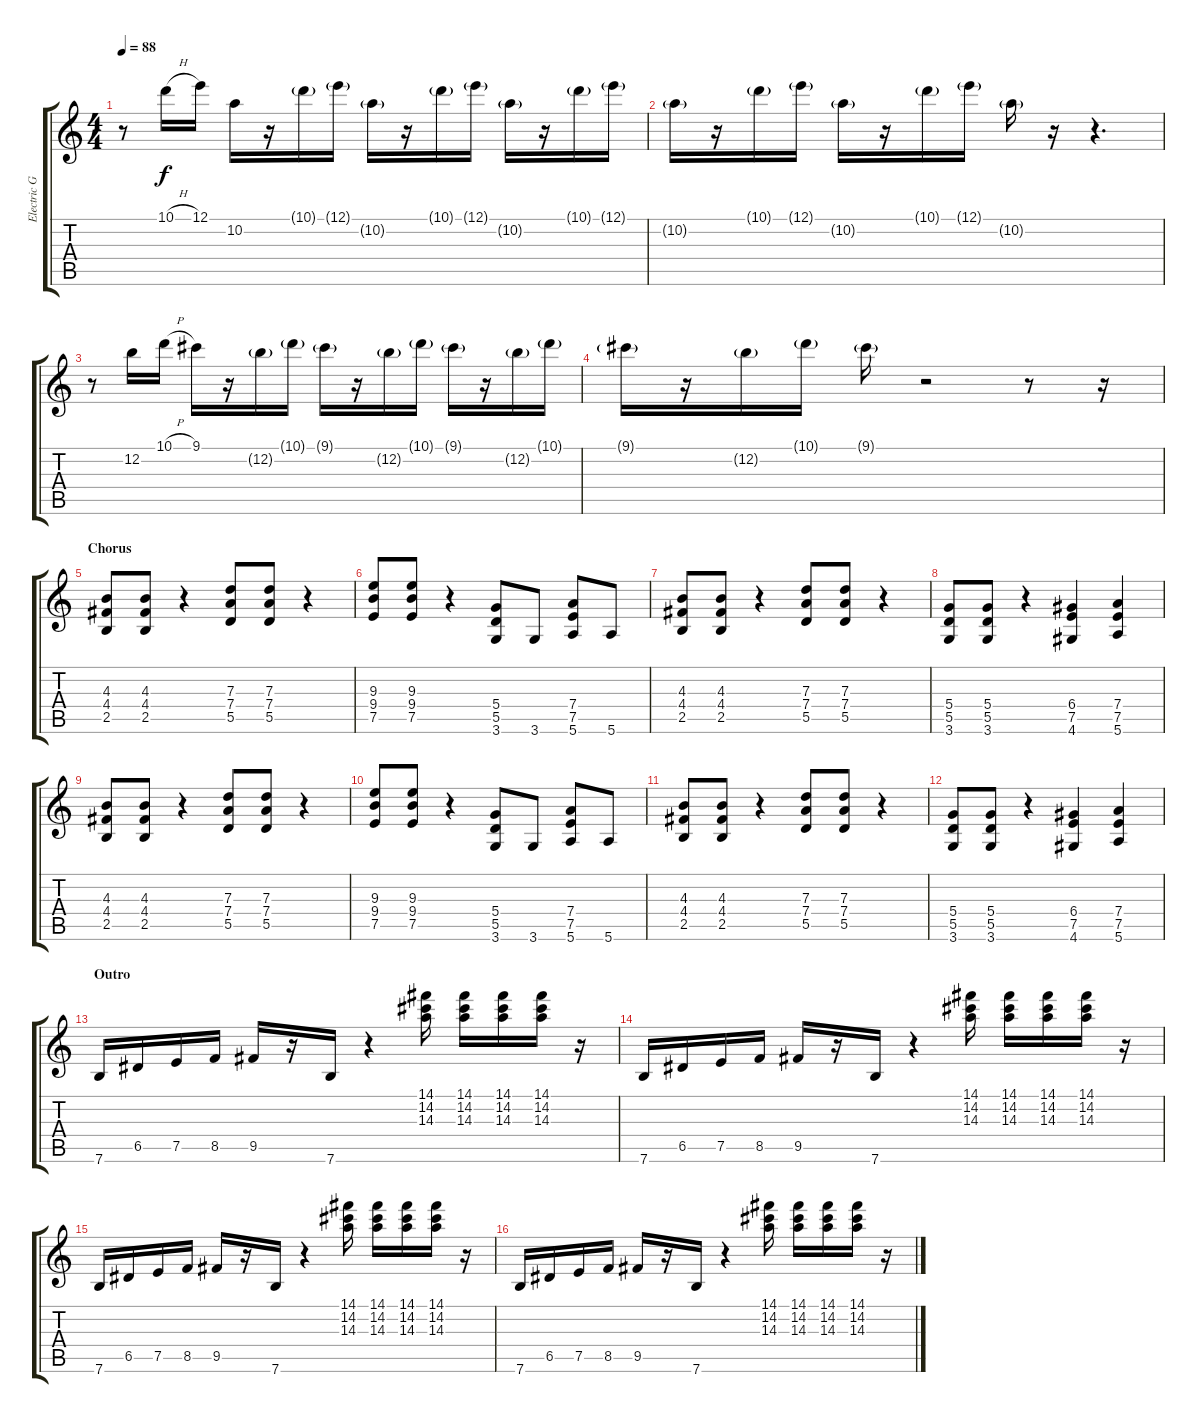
\track ("Electric Guitar" "Electric G") {instrument overdrivenguitar}
\staff {score tabs}
\tuning (E4 B3 G3 D3 A2 E2) {hide}
\ts (4 4)
\tempo 88
\clef g2
\ks c
r.8{dy f} 10.1{h}.16 12.1.16 10.2.16 r.16 10.1{g}.16 12.1{g}.16 10.2{g}.16 r.16 10.1{g}.16 12.1{g}.16 10.2{g}.16 r.16 10.1{g}.16 12.1{g}.16 |
10.2{g}.16 r.16 10.1{g}.16 12.1{g}.16 10.2{g}.16 r.16 10.1{g}.16 12.1{g}.16 10.2{g}.16 r.16 r.4{d} |
r.8 12.2.16 10.1{h}.16 9.1.16 r.16 12.2{g}.16 10.1{g}.16 9.1{g}.16 r.16 12.2{g}.16 10.1{g}.16 9.1{g}.16 r.16 12.2{g}.16 10.1{g}.16 |
9.1{g}.16 r.16 12.2{g}.16 10.1{g}.16 9.1{g}.16 r.2 r.8 r.16 |
\section ("" "Chorus")
(4.3 4.4 2.5).8{volume 14 instrument distortionguitar} (4.3 4.4 2.5).8 r.4 (7.3 7.4 5.5).8 (7.3 7.4 5.5).8 r.4 |
(9.3 9.4 7.5).8 (9.3 9.4 7.5).8 r.4 (5.4 5.5 3.6).8 3.6.8 (7.4 7.5 5.6).8 5.6.8 |
(4.3 4.4 2.5).8 (4.3 4.4 2.5).8 r.4 (7.3 7.4 5.5).8 (7.3 7.4 5.5).8 r.4 |
(5.4 5.5 3.6).8 (5.4 5.5 3.6).8 r.4 (6.4 7.5 4.6).4 (7.4 7.5 5.6).4 |
(4.3 4.4 2.5).8 (4.3 4.4 2.5).8 r.4 (7.3 7.4 5.5).8 (7.3 7.4 5.5).8 r.4 |
(9.3 9.4 7.5).8 (9.3 9.4 7.5).8 r.4 (5.4 5.5 3.6).8 3.6.8 (7.4 7.5 5.6).8 5.6.8 |
(4.3 4.4 2.5).8 (4.3 4.4 2.5).8 r.4 (7.3 7.4 5.5).8 (7.3 7.4 5.5).8 r.4 |
(5.4 5.5 3.6).8 (5.4 5.5 3.6).8 r.4 (6.4 7.5 4.6).4 (7.4 7.5 5.6).4 |
\section ("" "Outro")
7.6.16{volume 9 instrument overdrivenguitar} 6.5.16 7.5.16 8.5.16 9.5.16 r.16 7.6.16 r.4 (14.1 14.2 14.3).16 (14.1 14.2 14.3).16 (14.1 14.2 14.3).16 (14.1 14.2 14.3).16 r.16 |
7.6.16 6.5.16 7.5.16 8.5.16 9.5.16 r.16 7.6.16 r.4 (14.1 14.2 14.3).16 (14.1 14.2 14.3).16 (14.1 14.2 14.3).16 (14.1 14.2 14.3).16 r.16 |
7.6.16 6.5.16 7.5.16 8.5.16 9.5.16 r.16 7.6.16 r.4 (14.1 14.2 14.3).16 (14.1 14.2 14.3).16 (14.1 14.2 14.3).16 (14.1 14.2 14.3).16 r.16 |
7.6.16 6.5.16 7.5.16 8.5.16 9.5.16 r.16 7.6.16 r.4 (14.1 14.2 14.3).16 (14.1 14.2 14.3).16 (14.1 14.2 14.3).16 (14.1 14.2 14.3).16 r.16
